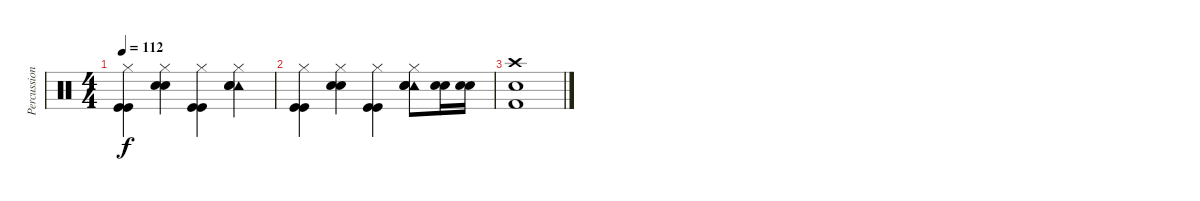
\track ("Percussion" "Percussion") {instrument percussion}
\staff {score}
\articulation defaults
\ts (4 4)
\tempo 112
\clef neutral
\ks c
("Hi-Hat (closed)" "Kick (hit)" "Kick (hit)").4{dy f} ("Hi-Hat (closed)" "Electric Snare (hit)" "Electric Snare (hit)").4 ("Hi-Hat (closed)" "Kick (hit)" "Kick (hit)").4 ("Tambourine (hit)" "Hi-Hat (closed)" "Electric Snare (hit)" "Electric Snare (hit)").4 |
("Hi-Hat (closed)" "Kick (hit)" "Kick (hit)").4 ("Hi-Hat (closed)" "Electric Snare (hit)" "Electric Snare (hit)").4 ("Hi-Hat (closed)" "Kick (hit)" "Kick (hit)").4 ("Tambourine (hit)" "Hi-Hat (closed)" "Electric Snare (hit)" "Electric Snare (hit)").8 ("Electric Snare (hit)" "Electric Snare (hit)").16 ("Electric Snare (hit)" "Electric Snare (hit)").16 |
("Kick (hit) 2" "Electric Snare (hit)" "Crash high (hit)").1
